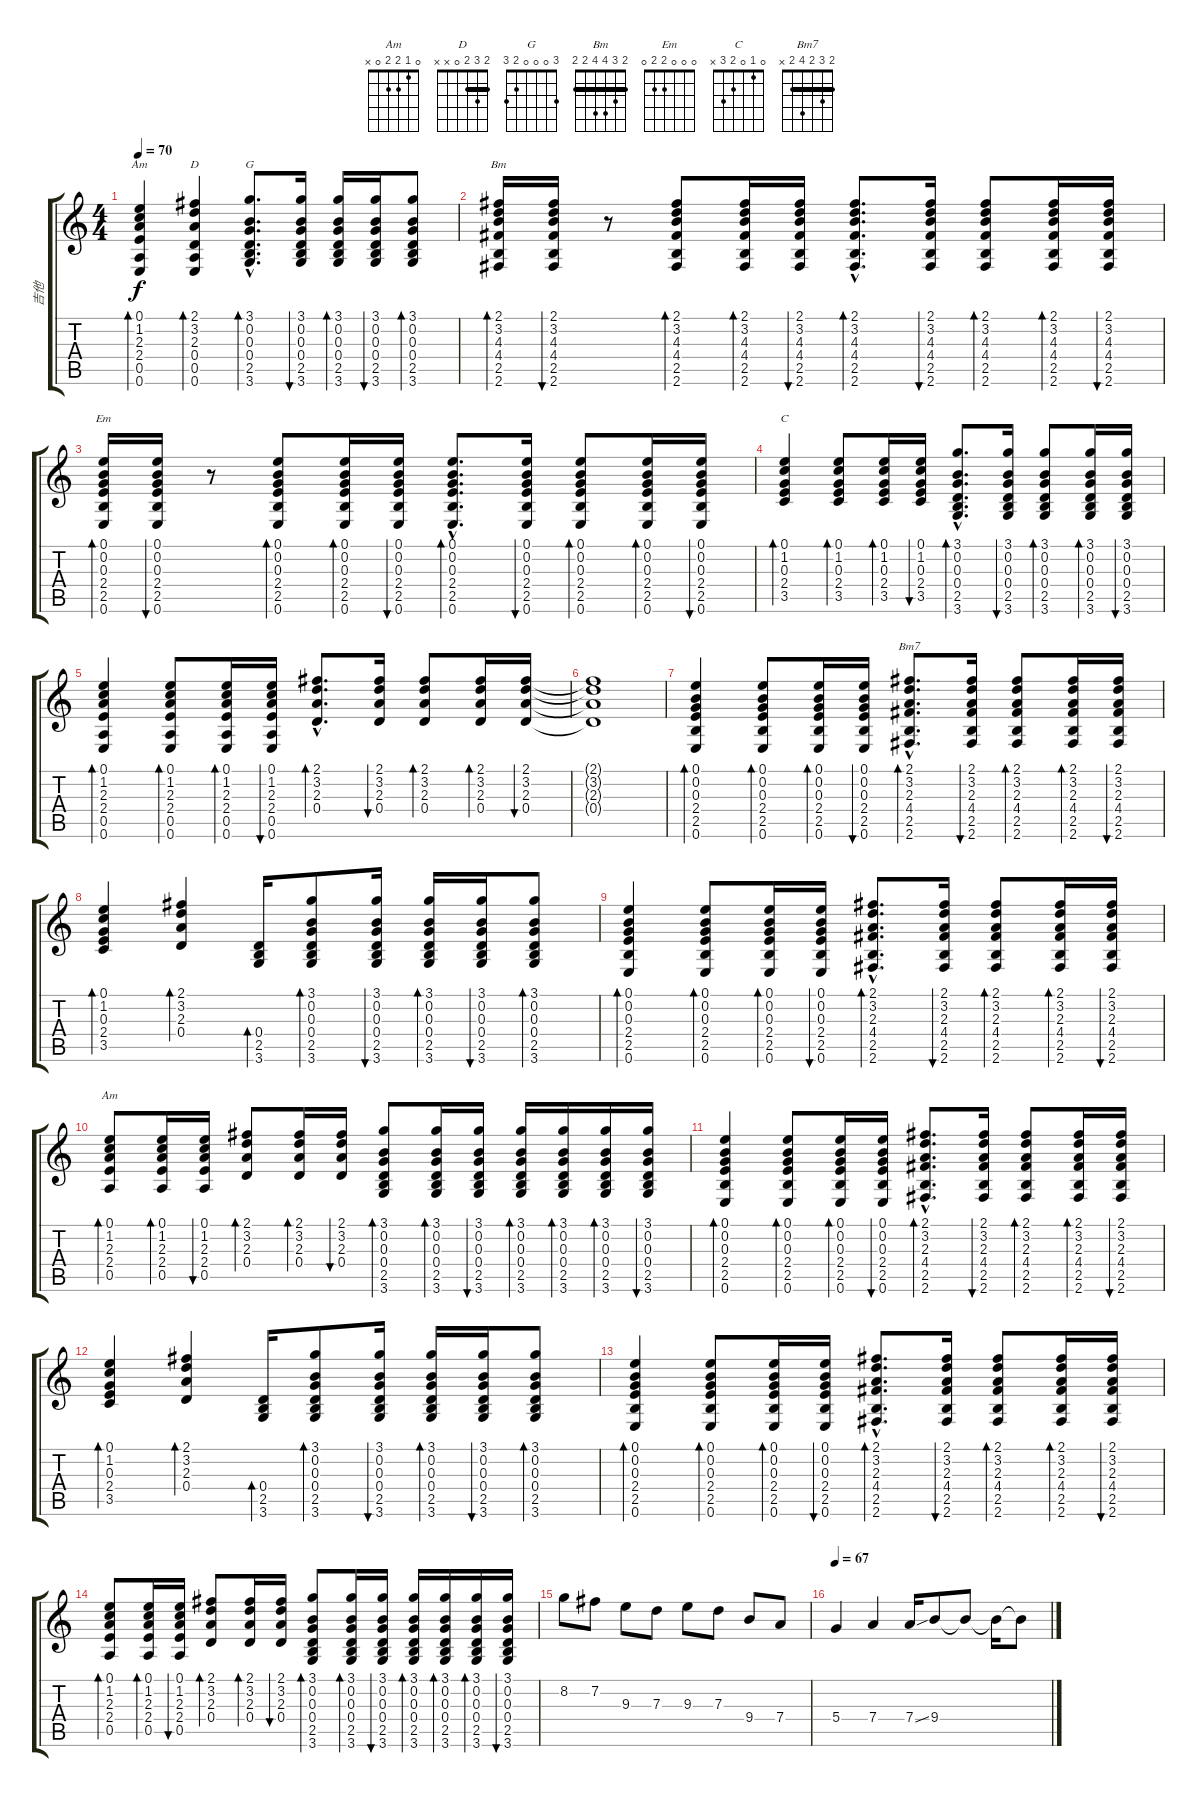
\track ("吉他" "吉他") {instrument overdrivenguitar}
\staff {score tabs}
\tuning (E4 B3 G3 D3 A2 E2) {hide}
\chord ("Am" 0 1 2 2 0 0)
\chord ("D" 2 3 2 0 x x) {barre 2}
\chord ("G" 3 0 0 0 2 3)
\chord ("Bm" 2 3 4 4 2 2) {barre 2}
\chord ("Em" 0 0 0 2 2 0)
\chord ("C" 0 1 0 2 3 x)
\chord ("Bm7" 2 3 2 4 2 x) {barre 2}
\chord ("Am" 0 1 2 2 0 x)
\ts (4 4)
\tempo 70
\clef g2
\ks c
(0.1 1.2 2.3 2.4 0.5 0.6).4{bd 30 ch "Am" dy f} (2.1 3.2 2.3 0.4 0.5 0.6).4{bd 30 ch "D"} (3.1{hac} 0.2{hac} 0.3{hac} 0.4{hac} 2.5{hac} 3.6{hac}).8{d bd 30 ch "G"} (3.1 0.2 0.3 0.4 2.5 3.6).16{bu 30} (3.1 0.2 0.3 0.4 2.5 3.6).16{bd 30} (3.1 0.2 0.3 0.4 2.5 3.6).16{bu 30} (3.1 0.2 0.3 0.4 2.5 3.6).8{bd 30} |
(2.1 3.2 4.3 4.4 2.5 2.6).16{bd 30 ch "Bm" volume 11} (2.1 3.2 4.3 4.4 2.5 2.6).16{bu 30} r.8 (2.1 3.2 4.3 4.4 2.5 2.6).8{bd 30 volume 8} (2.1 3.2 4.3 4.4 2.5 2.6).16{bd 30} (2.1 3.2 4.3 4.4 2.5 2.6).16{bu 30} (2.1{hac} 3.2{hac} 4.3{hac} 4.4{hac} 2.5{hac} 2.6{hac}).8{d bd 30} (2.1 3.2 4.3 4.4 2.5 2.6).16{bu 30} (2.1 3.2 4.3 4.4 2.5 2.6).8{bd 30} (2.1 3.2 4.3 4.4 2.5 2.6).16{bd 30} (2.1 3.2 4.3 4.4 2.5 2.6).16{bu 30} |
(0.1 0.2 0.3 2.4 2.5 0.6).16{bd 30 ch "Em" volume 11} (0.1 0.2 0.3 2.4 2.5 0.6).16{bu 30} r.8 (0.1 0.2 0.3 2.4 2.5 0.6).8{bd 30 volume 8} (0.1 0.2 0.3 2.4 2.5 0.6).16{bd 30} (0.1 0.2 0.3 2.4 2.5 0.6).16{bu 30} (0.1{hac} 0.2{hac} 0.3{hac} 2.4{hac} 2.5{hac} 0.6{hac}).8{d bd 30} (0.1 0.2 0.3 2.4 2.5 0.6).16{bu 30} (0.1 0.2 0.3 2.4 2.5 0.6).8{bd 30} (0.1 0.2 0.3 2.4 2.5 0.6).16{bd 30} (0.1 0.2 0.3 2.4 2.5 0.6).16{bu 30} |
(0.1 1.2 0.3 2.4 3.5).4{bd 30 ch "C"} (0.1 1.2 0.3 2.4 3.5).8{bd 30} (0.1 1.2 0.3 2.4 3.5).16{bd 30} (0.1 1.2 0.3 2.4 3.5).16{bu 30} (3.1{hac} 0.2{hac} 0.3{hac} 0.4{hac} 2.5{hac} 3.6{hac}).8{d bd 30} (3.1 0.2 0.3 0.4 2.5 3.6).16{bu 30} (3.1 0.2 0.3 0.4 2.5 3.6).8{bd 30} (3.1 0.2 0.3 0.4 2.5 3.6).16{bd 30} (3.1 0.2 0.3 0.4 2.5 3.6).16{bu 30} |
(0.1 1.2 2.3 2.4 0.5 0.6).4{bd 30} (0.1 1.2 2.3 2.4 0.5 0.6).8{bd 30} (0.1 1.2 2.3 2.4 0.5 0.6).16{bd 30} (0.1 1.2 2.3 2.4 0.5 0.6).16{bu 30} (2.1{hac} 3.2{hac} 2.3{hac} 0.4{hac}).8{d bd 30} (2.1 3.2 2.3 0.4).16{bu 30} (2.1 3.2 2.3 0.4).8{bd 30} (2.1 3.2 2.3 0.4).16{bd 30} (2.1 3.2 2.3 0.4).16{bu 30} |
(2.1{t} 3.2{t} 2.3{t} 0.4{t}).1 |
(0.1 0.2 0.3 2.4 2.5 0.6).4{bd 30} (0.1 0.2 0.3 2.4 2.5 0.6).8{bd 30} (0.1 0.2 0.3 2.4 2.5 0.6).16{bd 30} (0.1 0.2 0.3 2.4 2.5 0.6).16{bu 30} (2.1{hac} 3.2{hac} 2.3{hac} 4.4{hac} 2.5{hac} 2.6{hac}).8{d bd 30 ch "Bm7"} (2.1 3.2 2.3 4.4 2.5 2.6).16{bu 30} (2.1 3.2 2.3 4.4 2.5 2.6).8{bd 30} (2.1 3.2 2.3 4.4 2.5 2.6).16{bd 30} (2.1 3.2 2.3 4.4 2.5 2.6).16{bu 30} |
(0.1 1.2 0.3 2.4 3.5).4{bd 30} (2.1 3.2 2.3 0.4).4{bd 30} (0.4 2.5 3.6).16{bd 30} (3.1 0.2 0.3 0.4 2.5 3.6).8{bd 30} (3.1 0.2 0.3 0.4 2.5 3.6).16{bu 30} (3.1 0.2 0.3 0.4 2.5 3.6).16{bd 30} (3.1 0.2 0.3 0.4 2.5 3.6).16{bu 30} (3.1 0.2 0.3 0.4 2.5 3.6).8{bd 30} |
(0.1 0.2 0.3 2.4 2.5 0.6).4{bd 30} (0.1 0.2 0.3 2.4 2.5 0.6).8{bd 30} (0.1 0.2 0.3 2.4 2.5 0.6).16{bd 30} (0.1 0.2 0.3 2.4 2.5 0.6).16{bu 30} (2.1{hac} 3.2{hac} 2.3{hac} 4.4{hac} 2.5{hac} 2.6{hac}).8{d bd 30} (2.1 3.2 2.3 4.4 2.5 2.6).16{bu 30} (2.1 3.2 2.3 4.4 2.5 2.6).8{bd 30} (2.1 3.2 2.3 4.4 2.5 2.6).16{bd 30} (2.1 3.2 2.3 4.4 2.5 2.6).16{bu 30} |
(0.1 1.2 2.3 2.4 0.5).8{bd 30 ch "Am"} (0.1 1.2 2.3 2.4 0.5).16{bd 30} (0.1 1.2 2.3 2.4 0.5).16{bu 30} (2.1 3.2 2.3 0.4).8{bd 30} (2.1 3.2 2.3 0.4).16{bd 30} (2.1 3.2 2.3 0.4).16{bu 30} (3.1 0.2 0.3 0.4 2.5 3.6).8{bd 30} (3.1 0.2 0.3 0.4 2.5 3.6).16{bd 30} (3.1 0.2 0.3 0.4 2.5 3.6).16{bu 30} (3.1 0.2 0.3 0.4 2.5 3.6).16{bd 30} (3.1 0.2 0.3 0.4 2.5 3.6).16{bd 30} (3.1 0.2 0.3 0.4 2.5 3.6).16{bd 30} (3.1 0.2 0.3 0.4 2.5 3.6).16{bu 30} |
(0.1 0.2 0.3 2.4 2.5 0.6).4{bd 30} (0.1 0.2 0.3 2.4 2.5 0.6).8{bd 30} (0.1 0.2 0.3 2.4 2.5 0.6).16{bd 30} (0.1 0.2 0.3 2.4 2.5 0.6).16{bu 30} (2.1{hac} 3.2{hac} 2.3{hac} 4.4{hac} 2.5{hac} 2.6{hac}).8{d bd 30} (2.1 3.2 2.3 4.4 2.5 2.6).16{bu 30} (2.1 3.2 2.3 4.4 2.5 2.6).8{bd 30} (2.1 3.2 2.3 4.4 2.5 2.6).16{bd 30} (2.1 3.2 2.3 4.4 2.5 2.6).16{bu 30} |
(0.1 1.2 0.3 2.4 3.5).4{bd 30} (2.1 3.2 2.3 0.4).4{bd 30} (0.4 2.5 3.6).16{bd 30} (3.1 0.2 0.3 0.4 2.5 3.6).8{bd 30} (3.1 0.2 0.3 0.4 2.5 3.6).16{bu 30} (3.1 0.2 0.3 0.4 2.5 3.6).16{bd 30} (3.1 0.2 0.3 0.4 2.5 3.6).16{bu 30} (3.1 0.2 0.3 0.4 2.5 3.6).8{bd 30} |
(0.1 0.2 0.3 2.4 2.5 0.6).4{bd 30} (0.1 0.2 0.3 2.4 2.5 0.6).8{bd 30} (0.1 0.2 0.3 2.4 2.5 0.6).16{bd 30} (0.1 0.2 0.3 2.4 2.5 0.6).16{bu 30} (2.1{hac} 3.2{hac} 2.3{hac} 4.4{hac} 2.5{hac} 2.6{hac}).8{d bd 30} (2.1 3.2 2.3 4.4 2.5 2.6).16{bu 30} (2.1 3.2 2.3 4.4 2.5 2.6).8{bd 30} (2.1 3.2 2.3 4.4 2.5 2.6).16{bd 30} (2.1 3.2 2.3 4.4 2.5 2.6).16{bu 30} |
(0.1 1.2 2.3 2.4 0.5).8{bd 30} (0.1 1.2 2.3 2.4 0.5).16{bd 30} (0.1 1.2 2.3 2.4 0.5).16{bu 30} (2.1 3.2 2.3 0.4).8{bd 30} (2.1 3.2 2.3 0.4).16{bd 30} (2.1 3.2 2.3 0.4).16{bu 30} (3.1 0.2 0.3 0.4 2.5 3.6).8{bd 30} (3.1 0.2 0.3 0.4 2.5 3.6).16{bd 30} (3.1 0.2 0.3 0.4 2.5 3.6).16{bu 30} (3.1 0.2 0.3 0.4 2.5 3.6).16{bd 30} (3.1 0.2 0.3 0.4 2.5 3.6).16{bd 30} (3.1 0.2 0.3 0.4 2.5 3.6).16{bd 30} (3.1 0.2 0.3 0.4 2.5 3.6).16{bu 30} |
8.2.8{volume 16} 7.2.8 9.3.8 7.3.8 9.3.8 7.3.8 9.4.8 7.4.8 |
\tempo 67
5.4.4 7.4.4 7.4{ss}.16 9.4.8 9.4{t}.8 9.4{t}.16 9.4{t}.8
